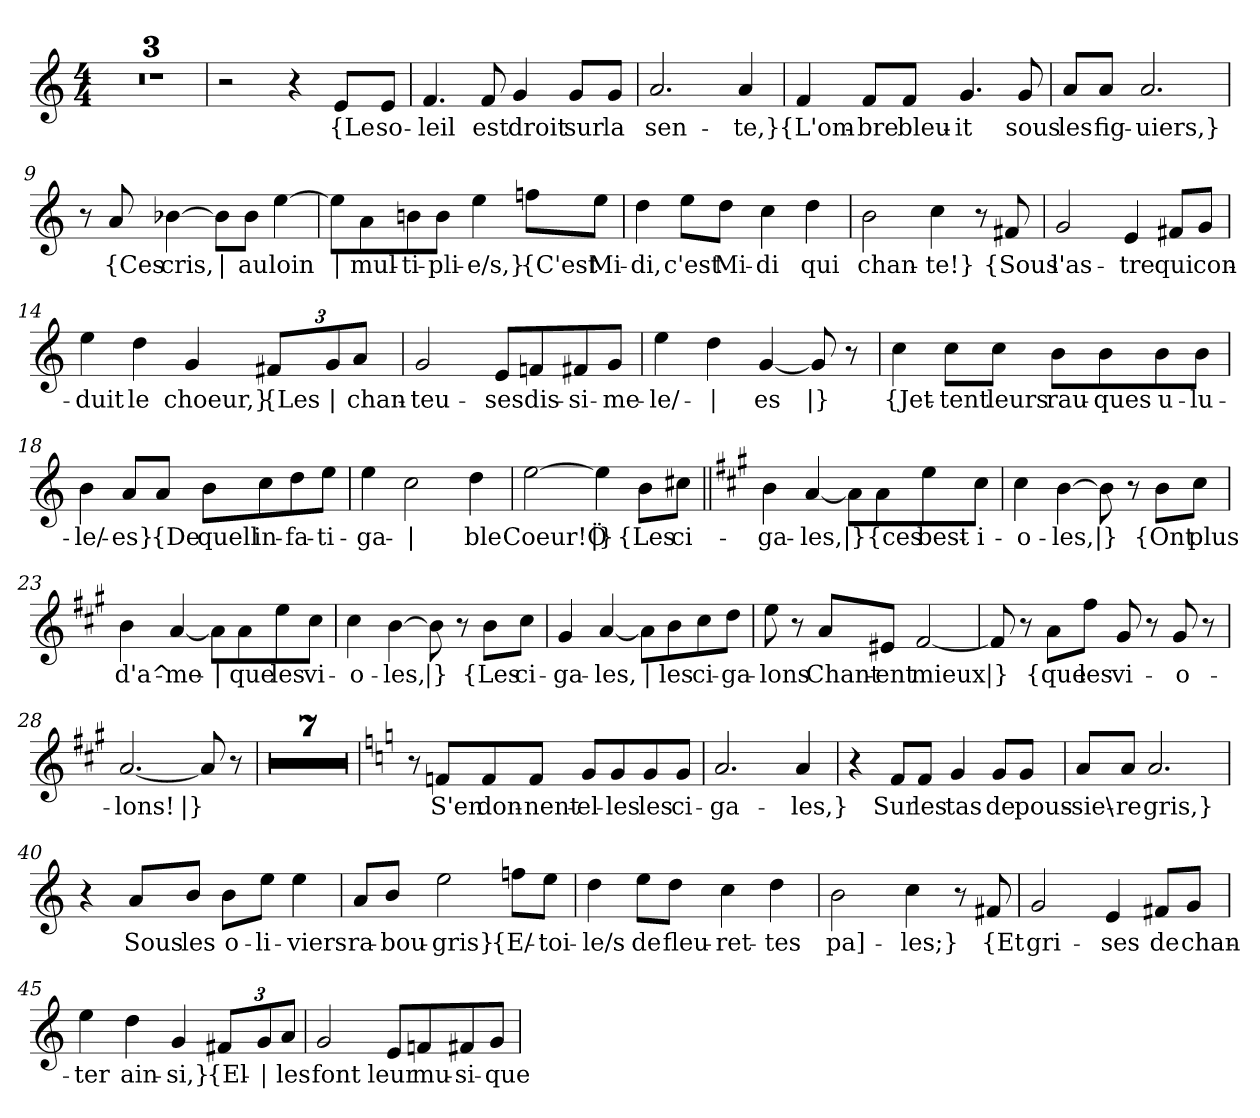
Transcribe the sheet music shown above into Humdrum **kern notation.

**kern	**text
*part1	*part1
*staff1	*staff1
*clefG2	*
*k[]	*
*M4/4	*
=1	=1
1r	.
=2	=2
1r	.
=3	=3
1r	.
=4	=4
2r	.
4r	.
!	!LO:LY:b
8e/L	{Le
!	!LO:LY:b
8e/J	so-
=5	=5
!	!LO:LY:b
4.f/	-leil
!	!LO:LY:b
8f/	est
!	!LO:LY:b
4g/	droit
!	!LO:LY:b
8g/L	sur
!	!LO:LY:b
8g/J	la
=6	=6
!	!LO:LY:b
2.a/	sen-
!	!LO:LY:b
4a/	-te,}
=7	=7
!	!LO:LY:b
4f/	{L'om-
!	!LO:LY:b
8f/L	-bre
!	!LO:LY:b
8f/J	bleu-
!	!LO:LY:b
4.g/	-it
!	!LO:LY:b
8g/	sous
=8	=8
!	!LO:LY:b
8a/L	les
!	!LO:LY:b
8a/J	fig-
!	!LO:LY:b
2.a/	-uiers,}
!!LO:LB:g=z
=9	=9
8r	.
!	!LO:LY:b
8a/	{Ces
!	!LO:LY:b
[4b-X\	cris,
!	!LO:LY:b
8b-\L]	|
!	!LO:LY:b
8b-\J	au
!	!LO:LY:b
[4ee\	loin
=10	=10
!	!LO:LY:b
8ee\L]	|
!	!LO:LY:b
8a\	mul-
!	!LO:LY:b
8bn\	-ti-
!	!LO:LY:b
8b\J	-pli-
!	!LO:LY:b
4ee\	-e/s,}
!	!LO:LY:b
8ffn\L	{C'est
!	!LO:LY:b
8ee\J	Mi-
=11	=11
!	!LO:LY:b
4dd\	-di,
!	!LO:LY:b
8ee\L	c'est
!	!LO:LY:b
8dd\J	Mi-
!	!LO:LY:b
4cc\	-di
!	!LO:LY:b
4dd\	qui
=12	=12
!	!LO:LY:b
2b\	chan-
!	!LO:LY:b
4cc\	-te!}
8r	.
!	!LO:LY:b
8f#X/	{Sous
!!LO:LB:g=z
=13	=13
!	!LO:LY:b
2g/	l'as-
!	!LO:LY:b
4e/	-tre
!	!LO:LY:b
8f#X/L	qui
!	!LO:LY:b
8g/J	con-
=14	=14
!	!LO:LY:b
4ee\	-duit
!	!LO:LY:b
4dd\	le
!	!LO:LY:b
4g/	choeur,}
*Xbrackettup	*
!	!LO:LY:b
12f#X/L	{Les
!	!LO:LY:b
12g/	|
!	!LO:LY:b
12a/J	chan-
=15	=15
!	!LO:LY:b
2g/	-teu-
!	!LO:LY:b
8e/L	-ses
!	!LO:LY:b
8fn/	dis-
!	!LO:LY:b
8f#X/	-si-
!	!LO:LY:b
8g/J	-me-
=16	=16
!	!LO:LY:b
4ee\	-le/-
!	!LO:LY:b
4dd\	|
!	!LO:LY:b
[4g/	-es
!	!LO:LY:b
8g/]	|}
8r	.
!!LO:LB:g=z
=17	=17
!	!LO:LY:b
4cc\	{Jet-
!	!LO:LY:b
8cc\L	-tent
!	!LO:LY:b
8cc\J	leurs
!	!LO:LY:b
8b\L	rau-
!	!LO:LY:b
8b\	-ques
!	!LO:LY:b
8b\	u-
!	!LO:LY:b
8b\J	-lu-
=18	=18
!	!LO:LY:b
4b\	-le/-
!	!LO:LY:b
8a/L	-es}
!	!LO:LY:b
8a/J	{De
!	!LO:LY:b
8b\L	quell
!	!LO:LY:b
8cc\	in-
!	!LO:LY:b
8dd\	-fa-
!	!LO:LY:b
8ee\J	-ti-
=19	=19
!	!LO:LY:b
4ee\	-ga-
!	!LO:LY:b
2cc\	|
!	!LO:LY:b
4dd\	-ble
=20	=20
!	!LO:LY:b
[2ee\	Coeur!Ö
!	!LO:LY:b
4ee\]	|}
!	!LO:LY:b
8b\L	{Les
!	!LO:LY:b
8cc#X\J	ci-
!!LO:LB:g=z
=21||	=21||
*k[f#c#g#]	*
!	!LO:LY:b
4b\	-ga-
!	!LO:LY:b
[4a/	-les,
!	!LO:LY:b
8a\L]	|}
!	!LO:LY:b
8a\	{ces
!	!LO:LY:b
8ee\	best-
!	!LO:LY:b
8cc#\J	-i-
=22	=22
!	!LO:LY:b
4cc#\	-o-
!	!LO:LY:b
[4b\	-les,
!	!LO:LY:b
8b\]	|}
8r	.
!	!LO:LY:b
8b\L	{Ont
!	!LO:LY:b
8cc#\J	plus
=23	=23
!	!LO:LY:b
4b\	d'a^-
!	!LO:LY:b
[4a/	-me-
!	!LO:LY:b
8a\L]	|
!	!LO:LY:b
8a\	que
!	!LO:LY:b
8ee\	les
!	!LO:LY:b
8cc#\J	vi-
=24	=24
!	!LO:LY:b
4cc#\	-o-
!	!LO:LY:b
[4b\	-les,
!	!LO:LY:b
8b\]	|}
8r	.
!	!LO:LY:b
8b\L	{Les
!	!LO:LY:b
8cc#\J	ci-
!!LO:LB:g=z
=25	=25
!	!LO:LY:b
4g#/	-ga-
!	!LO:LY:b
[4a/	-les,
!	!LO:LY:b
8a\L]	|
!	!LO:LY:b
8b\	les
!	!LO:LY:b
8cc#\	ci-
!	!LO:LY:b
8dd\J	-ga-
=26	=26
!	!LO:LY:b
8ee\	-lons
8r	.
!	!LO:LY:b
8a/L	Chant-
!	!LO:LY:b
8e#X/J	-ent
!	!LO:LY:b
[2f#/	mieux
=27	=27
!	!LO:LY:b
8f#/]	|}
8r	.
!	!LO:LY:b
8a\L	{que
!	!LO:LY:b
8ff#\J	les
!	!LO:LY:b
8g#/	vi-
8r	.
!	!LO:LY:b
8g#/	-o-
8r	.
=28	=28
!	!LO:LY:b
[2.a/	-lons!
!	!LO:LY:b
8a/]	|}
8r	.
=29	=29
1r	.
=30	=30
1r	.
=31	=31
1r	.
!!LO:LB:g=z
=32	=32
1r	.
=33	=33
1r	.
=34	=34
1r	.
=35	=35
1r	.
=36	=36
*k[]	*
8r	.
!	!LO:LY:b
8fn/L	S'en
!	!LO:LY:b
8f/	don-
!	!LO:LY:b
8f/J	-nent-
!	!LO:LY:b
8g/L	-el-
!	!LO:LY:b
8g/	-les
!	!LO:LY:b
8g/	les
!	!LO:LY:b
8g/J	ci-
=37	=37
!	!LO:LY:b
2.a/	-ga-
!	!LO:LY:b
4a/	-les,}
=38	=38
4r	.
!	!LO:LY:b
8f/L	Sur
!	!LO:LY:b
8f/J	les
!	!LO:LY:b
4g/	tas
!	!LO:LY:b
8g/L	de
!	!LO:LY:b
8g/J	pous-
!!LO:LB:g=z
=39	=39
!	!LO:LY:b
8a/L	-sie\-
!	!LO:LY:b
8a/J	-re
!	!LO:LY:b
2.a/	gris,}
=40	=40
4r	.
!	!LO:LY:b
8a/L	Sous
!	!LO:LY:b
8b/J	les
!	!LO:LY:b
8b\L	o-
!	!LO:LY:b
8ee\J	-li-
!	!LO:LY:b
4ee\	-viers
=41	=41
!	!LO:LY:b
8a/L	ra-
!	!LO:LY:b
8b/J	-bou-
!	!LO:LY:b
2ee\	-gris}
!	!LO:LY:b
8ffn\L	{E/-
!	!LO:LY:b
8ee\J	-toi-
=42	=42
!	!LO:LY:b
4dd\	-le/s
!	!LO:LY:b
8ee\L	de
!	!LO:LY:b
8dd\J	fleu-
!	!LO:LY:b
4cc\	-ret-
!	!LO:LY:b
4dd\	-tes
=43	=43
!	!LO:LY:b
2b\	pa]-
!	!LO:LY:b
4cc\	-les;}
8r	.
!	!LO:LY:b
8f#X/	{Et
!!LO:LB:g=z
=44	=44
!	!LO:LY:b
2g/	gri-
!	!LO:LY:b
4e/	-ses
!	!LO:LY:b
8f#X/L	de
!	!LO:LY:b
8g/J	chan-
=45	=45
!	!LO:LY:b
4ee\	-ter
!	!LO:LY:b
4dd\	ain-
!	!LO:LY:b
4g/	-si,}
!	!LO:LY:b
12f#X/L	{El-
!	!LO:LY:b
12g/	|
!	!LO:LY:b
12a/J	-les
=46	=46
!	!LO:LY:b
2g/	font
!	!LO:LY:b
8e/L	leur
!	!LO:LY:b
8fn/	mu-
!	!LO:LY:b
8f#X/	-si-
!	!LO:LY:b
8g/J	-que
=	=
*-	*-
